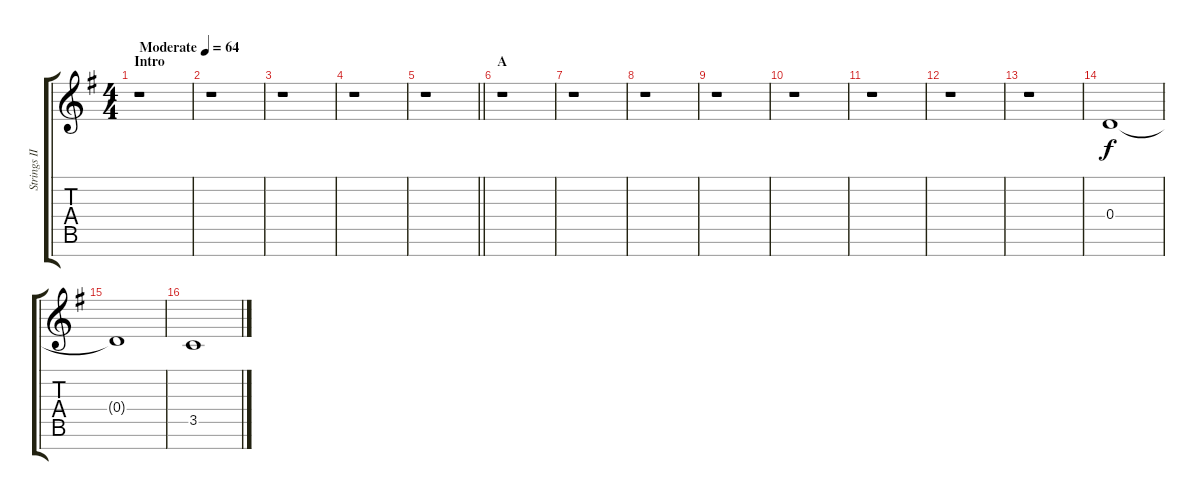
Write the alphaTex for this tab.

\track ("Strings II" "Strings II") {instrument stringensemble1}
\staff {score tabs}
\tuning (E5 B4 G4 D4 A3 E3 B2) {hide}
\ts (4 4)
\section ("" "Intro")
\tempo (64 "Moderate")
\clef g2
\ks g
r.1{dy f instrument stringensemble1} |
r.1 |
r.1 |
r.1 |
\barLineRight lightlight
r.1 |
\section ("" "A")
r.1 |
r.1 |
r.1 |
r.1 |
r.1 |
r.1 |
r.1 |
r.1 |
0.4.1 |
0.4{t}.1 |
3.5.1
